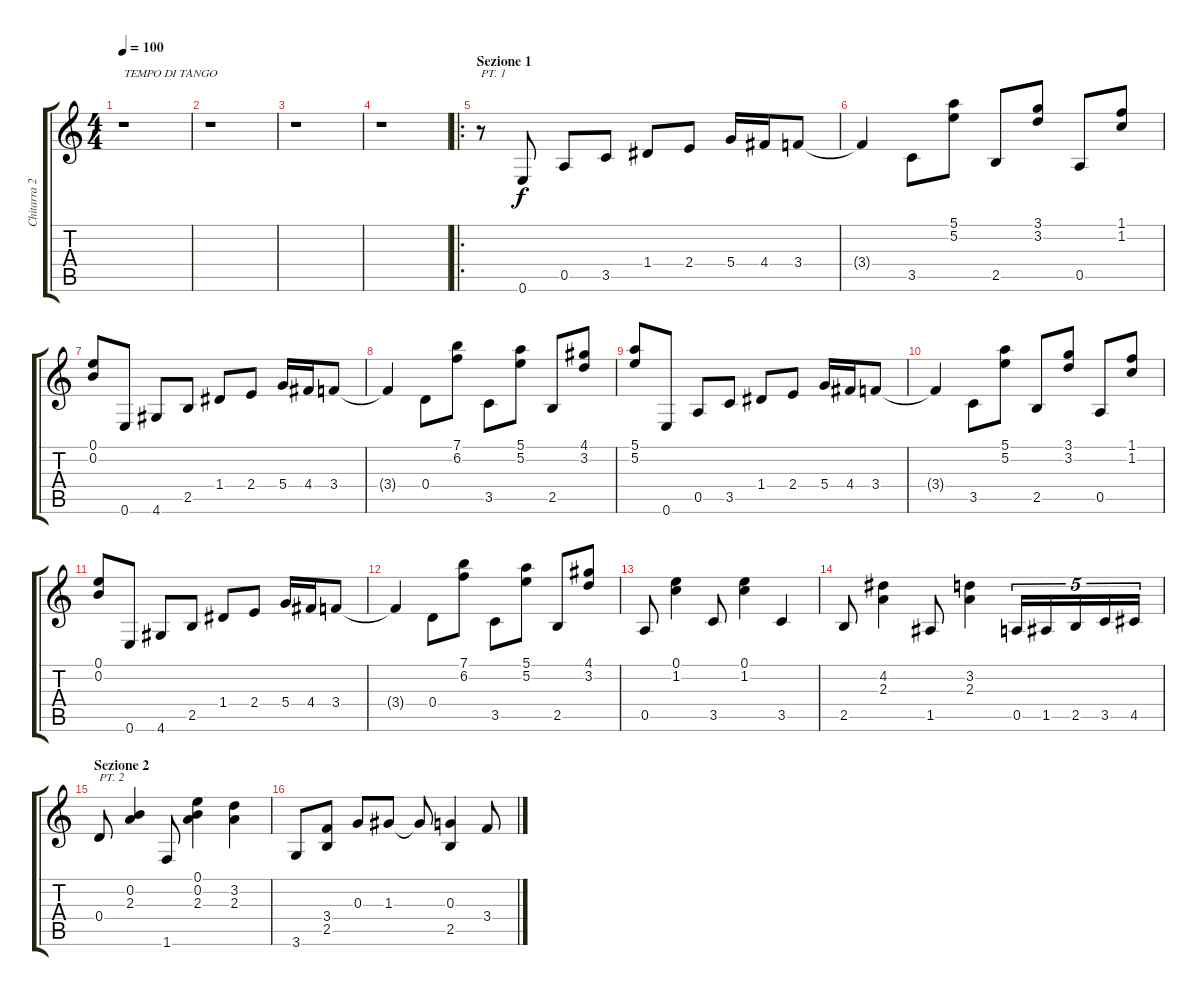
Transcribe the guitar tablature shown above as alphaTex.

\track ("Chitarra 2" "Chitarra 2") {instrument acousticguitarnylon}
\staff {score tabs}
\tuning (E4 B3 G3 D3 A2 E2) {hide}
\ts (4 4)
\tempo 100
\clef g2
\ks c
r.1{txt "TEMPO DI TANGO" dy f instrument acousticguitarnylon} |
r.1 |
r.1 |
r.1 |
\ro
\section ("" "Sezione 1")
r.8{txt "PT. 1"} 0.6.8 0.5.8 3.5.8 1.4.8 2.4.8 5.4.16 4.4.16 3.4.8 |
3.4{t}.4 3.5.8 (5.1 5.2).8 2.5.8 (3.1 3.2).8 0.5.8 (1.1 1.2).8 |
(0.1 0.2).8 0.6.8 4.6.8 2.5.8 1.4.8 2.4.8 5.4.16 4.4.16 3.4.8 |
3.4{t}.4 0.4.8 (7.1 6.2).8 3.5.8 (5.1 5.2).8 2.5.8 (4.1 3.2).8 |
(5.1 5.2).8 0.6.8 0.5.8 3.5.8 1.4.8 2.4.8 5.4.16 4.4.16 3.4.8 |
3.4{t}.4 3.5.8 (5.1 5.2).8 2.5.8 (3.1 3.2).8 0.5.8 (1.1 1.2).8 |
(0.1 0.2).8 0.6.8 4.6.8 2.5.8 1.4.8 2.4.8 5.4.16 4.4.16 3.4.8 |
3.4{t}.4 0.4.8 (7.1 6.2).8 3.5.8 (5.1 5.2).8 2.5.8 (4.1 3.2).8 |
0.5.8 (0.1 1.2).4 3.5.8 (0.1 1.2).4 3.5.4 |
2.5.8 (4.2 2.3).4 1.5.8 (3.2 2.3).4 0.5.16{tu (5 4)} 1.5.16{tu (5 4)} 2.5.16{tu (5 4)} 3.5.16{tu (5 4)} 4.5.16{tu (5 4)} |
\section ("" "Sezione 2")
0.4.8{txt "PT. 2"} (0.2 2.3).4 1.6.8 (0.1 0.2 2.3).4 (3.2 2.3).4 |
3.6.8 (3.4 2.5).8 0.3.8 1.3.8 1.3{t}.8 (0.3 2.5).4 3.4.8
